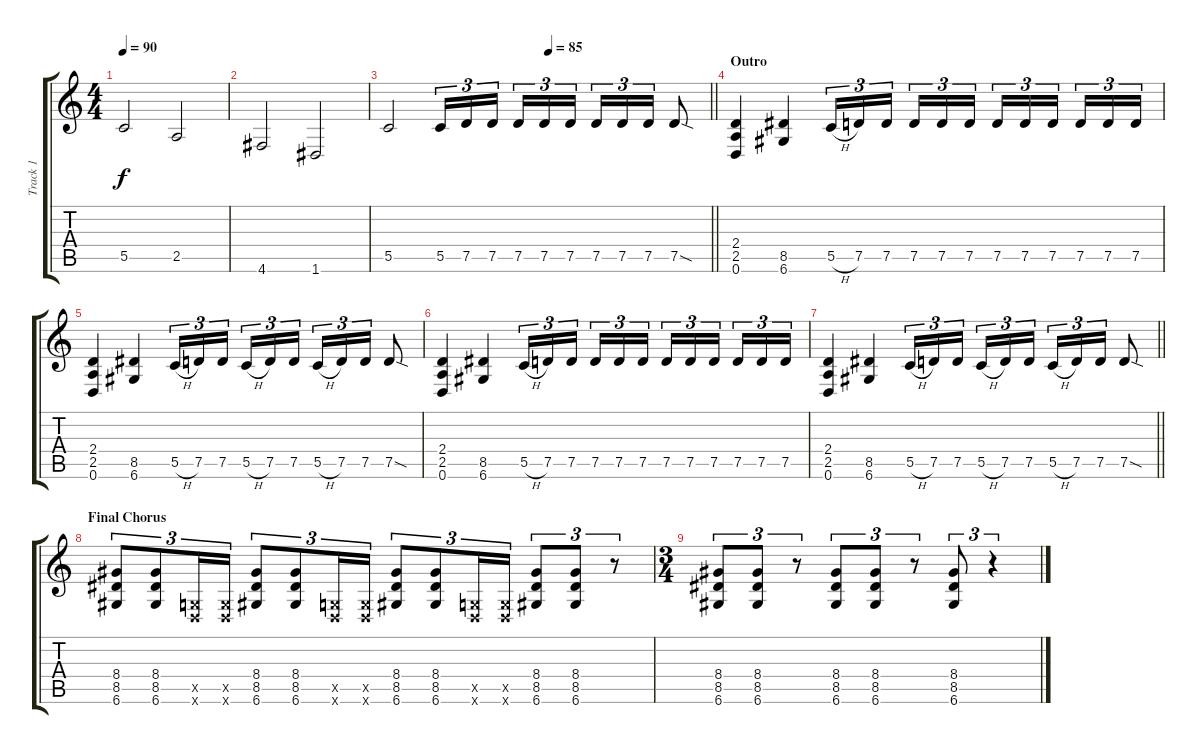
\track ("Track 1" "Track 1") {instrument distortionguitar}
\staff {score tabs}
\tuning (D4 A3 F3 C3 G2 D2) {hide}
\ts (4 4)
\tempo 90
\clef g2
\ks c
5.5.2{dy f} 2.5.2 |
4.6.2 1.6.2 |
\tempo (85 0.5)
\barLineRight lightlight
5.5.2 5.5.16{tu (3 2)} 7.5.16{tu (3 2)} 7.5.16{tu (3 2) beam splitsecondary} 7.5.16{tu (3 2)} 7.5.16{tu (3 2)} 7.5.16{tu (3 2)} 7.5.16{tu (3 2)} 7.5.16{tu (3 2)} 7.5.16{tu (3 2)} 7.5{sod}.8 |
\section ("" "Outro")
(2.4 2.5 0.6).4 (8.5 6.6).4 5.5{h}.16{tu (3 2)} 7.5.16{tu (3 2)} 7.5.16{tu (3 2) beam splitsecondary} 7.5.16{tu (3 2)} 7.5.16{tu (3 2)} 7.5.16{tu (3 2)} 7.5.16{tu (3 2)} 7.5.16{tu (3 2)} 7.5.16{tu (3 2) beam splitsecondary} 7.5.16{tu (3 2)} 7.5.16{tu (3 2)} 7.5.16{tu (3 2)} |
(2.4 2.5 0.6).4 (8.5 6.6).4 5.5{h}.16{tu (3 2)} 7.5.16{tu (3 2)} 7.5.16{tu (3 2) beam splitsecondary} 5.5{h}.16{tu (3 2)} 7.5.16{tu (3 2)} 7.5.16{tu (3 2)} 5.5{h}.16{tu (3 2)} 7.5.16{tu (3 2)} 7.5.16{tu (3 2)} 7.5{sod}.8 |
(2.4 2.5 0.6).4 (8.5 6.6).4 5.5{h}.16{tu (3 2)} 7.5.16{tu (3 2)} 7.5.16{tu (3 2) beam splitsecondary} 7.5.16{tu (3 2)} 7.5.16{tu (3 2)} 7.5.16{tu (3 2)} 7.5.16{tu (3 2)} 7.5.16{tu (3 2)} 7.5.16{tu (3 2) beam splitsecondary} 7.5.16{tu (3 2)} 7.5.16{tu (3 2)} 7.5.16{tu (3 2)} |
\barLineRight lightlight
(2.4 2.5 0.6).4 (8.5 6.6).4 5.5{h}.16{tu (3 2)} 7.5.16{tu (3 2)} 7.5.16{tu (3 2) beam splitsecondary} 5.5{h}.16{tu (3 2)} 7.5.16{tu (3 2)} 7.5.16{tu (3 2)} 5.5{h}.16{tu (3 2)} 7.5.16{tu (3 2)} 7.5.16{tu (3 2)} 7.5{sod}.8 |
\section ("" "Final Chorus")
(8.4 8.5 6.6).8{tu (3 2)} (8.4 8.5 6.6).8{tu (3 2)} (0.5{x} 0.6{x}).16{tu (3 2)} (0.5{x} 0.6{x}).16{tu (3 2)} (8.4 8.5 6.6).8{tu (3 2)} (8.4 8.5 6.6).8{tu (3 2)} (0.5{x} 0.6{x}).16{tu (3 2)} (0.5{x} 0.6{x}).16{tu (3 2)} (8.4 8.5 6.6).8{tu (3 2)} (8.4 8.5 6.6).8{tu (3 2)} (0.5{x} 0.6{x}).16{tu (3 2)} (0.5{x} 0.6{x}).16{tu (3 2)} (8.4 8.5 6.6).8{tu (3 2)} (8.4 8.5 6.6).8{tu (3 2)} r.8{tu (3 2)} |
\ts (3 4)
(8.4 8.5 6.6).8{tu (3 2)} (8.4 8.5 6.6).8{tu (3 2)} r.8{tu (3 2)} (8.4 8.5 6.6).8{tu (3 2)} (8.4 8.5 6.6).8{tu (3 2)} r.8{tu (3 2)} (8.4 8.5 6.6).8{tu (3 2)} r.4{tu (3 2)}
